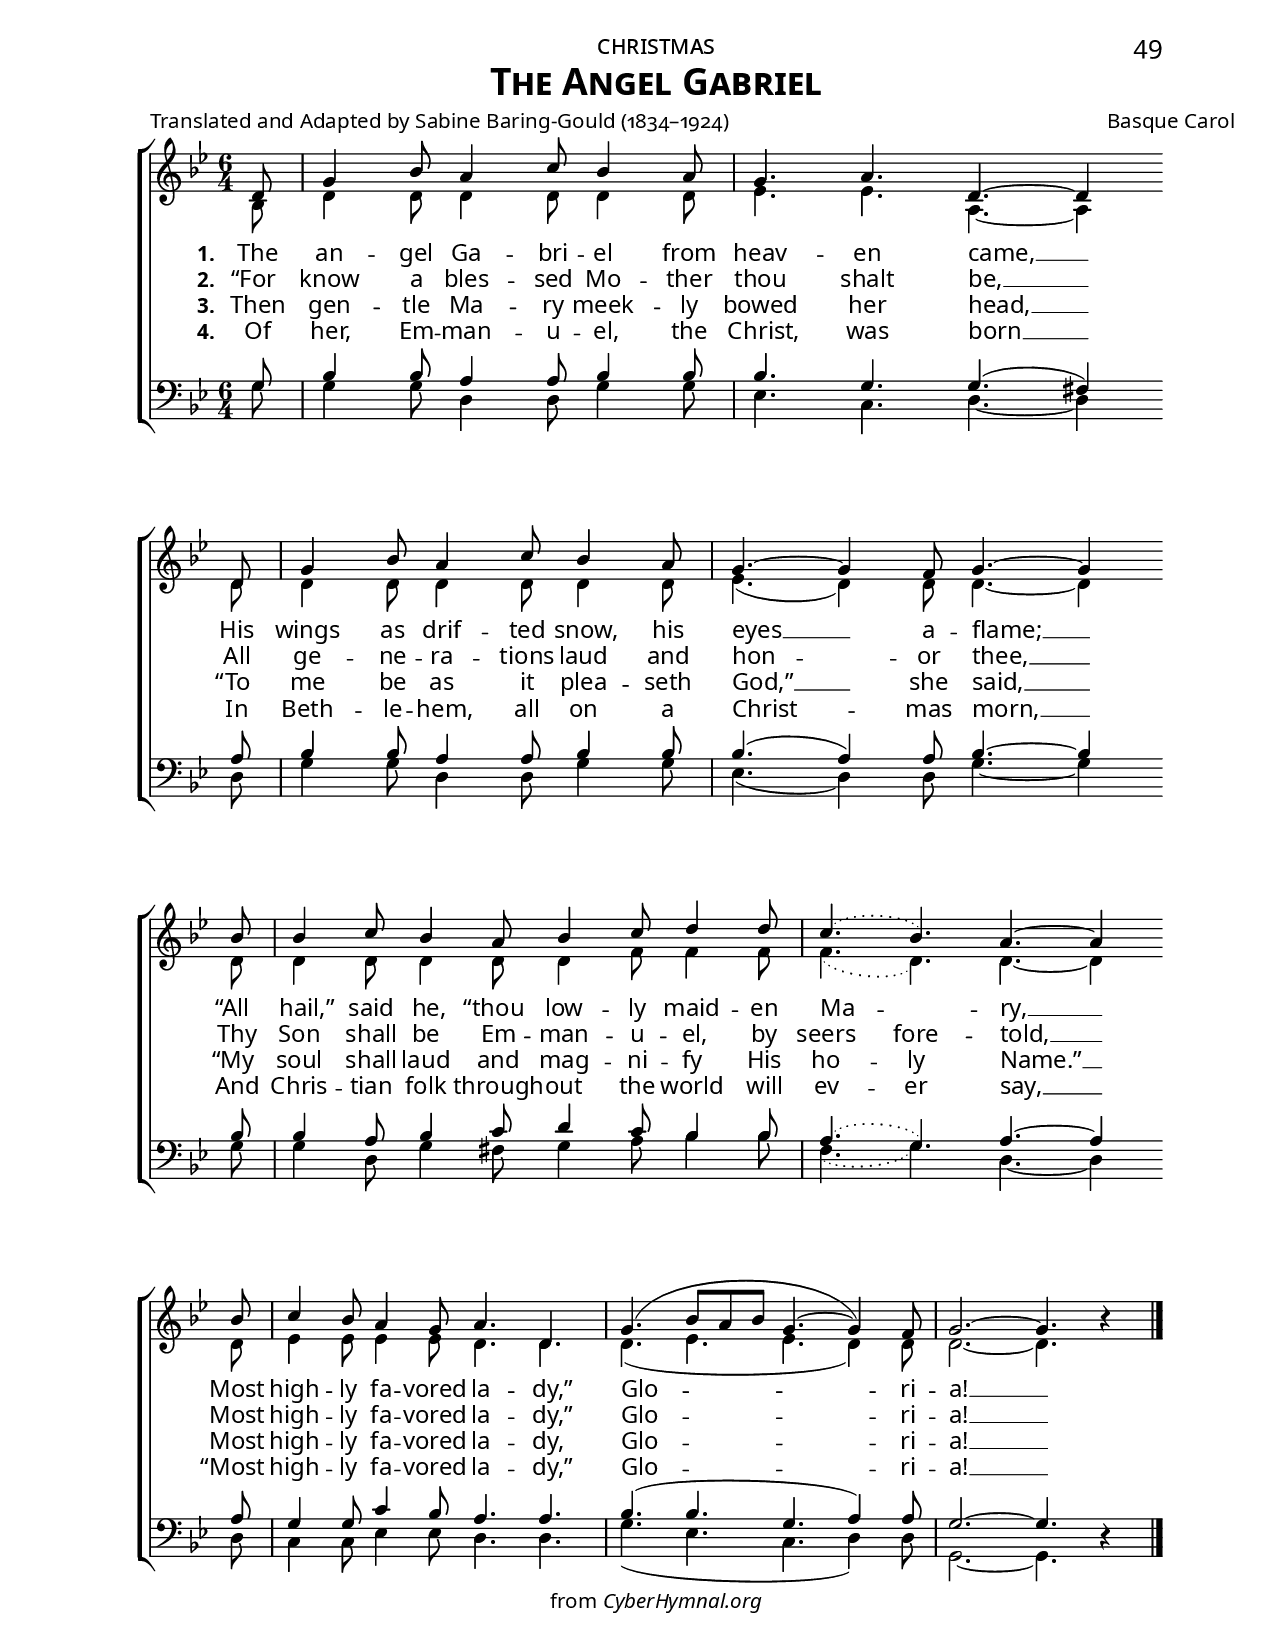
\version "2.14.2"
\include "util.ly"
\header {
  title = \markup{\override #'(font-name . "Garamond Premier Pro Semibold"){ \abs-fontsize #18 \smallCapsOldStyle"The Angel Gabriel"}}
  poet = \markup\oldStyleNum"Translated and Adapted by Sabine Baring-Gould (1834–1924)"
  composer = \markup\oldStyleNum"Basque Carol"
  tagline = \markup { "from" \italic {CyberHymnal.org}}
}
\paper {
  %print-all-headers = ##t
  paper-height = 11\in
  paper-width = 8.5\in
  indent = 0\in
  %system-system-spacing = #'((basic-distance . 10) (padding . 0))
  %system-system-spacing =
  %  #'((basic-distance . 0)
  %     (minimum-distance . 0)
  %     (padding . -0.35)
  %     (stretchability . 100))
  ragged-last-bottom = ##f
  ragged-bottom = ##f
  two-sided = ##t
  inner-margin = 1\in
  outer-margin = 0.75\in
  top-margin = 0.26\in
  bottom-margin = 0.25\in
  first-page-number = #049
  print-first-page-number = ##t
  headerLine = \markup{\override #'(font-name . "Garamond Premier Pro") \smallCapsOldStyle"christmas"}
  oddHeaderMarkup = \markup\fill-line{
     \override #'(font-name . "Garamond Premier Pro")\abs-fontsize #12.5
     \combine 
        \fill-line{"" \on-the-fly #print-page-number-check-first
        \oldStylePageNum""
        }
        \fill-line{\headerLine}
  }
  evenHeaderMarkup = \markup {
     \override #'(font-name . "Garamond Premier Pro")\abs-fontsize #12.5
     \combine
        \on-the-fly #print-page-number-check-first
        \oldStylePageNum""
        \fill-line{\headerLine}
  }
}
#(set-global-staff-size 18) \paper{ #(define fonts (make-pango-font-tree "Garamond Premier Pro" "Garamond Premier Pro" "Garamond Premier Pro" (/ 18 20))) }
global = {
  \key bes \major
  \time 6/4
}

sopMusic = \relative c' {
  \partial 8 d8 |
  \partial 8*9 g4 bes8 a4 c8 bes4 a8 |
  g4. a d,~ d4 \bar""\break d8 |
  
  \partial 8*9 g4 bes8 a4 c8 bes4 a8 |
  g4.~ g4 f8 g4.~ g4 \bar""\break bes8 |
  
  bes4 c8 bes4 a8 bes4 c8 d4 d8 |
  \slurDotted c4.( bes) \slurSolid a4.~ a4 \bar""\break bes8 |
  
  c4 bes8 a4 g8 a4. d, |
  g4.( bes8[ a bes] g4.~ g4) f8 |
  \partial 8*11 g2.~ g4. bes4\rest \bar "|."
}
sopWords = \lyricmode {
  
}

altoMusic = \relative c' {
  bes8 |
  d4 d8 d4 d8 d4 d8 |
  ees4. ees a,~ a4 d8 |
  
  d4 d8 d4 d8 d4 d8 |
  ees4.( d4) d8 d4.~ d4 d8 |
  
  d4 d8 d4 d8 d4 f8 f4 f8 |
  \slurDotted f4.( d) \slurSolid d4.~ d4 d8 |
  
  ees4 ees8 ees4 ees8 d4. d4. |
  d4.( ees ees d4) d8 |
  d2.~ d4. s4 \bar "|."
}
altoWords = \lyricmode {
  \dropLyricsV
  \set stanza = #"1. "
  The an -- gel Ga -- bri -- el from heav -- en came, __
  His wings as drif -- ted snow, his eyes __ a -- flame; __
  “All hail,” said he, “thou low -- ly maid -- en Ma -- ry, __
  Most high -- ly fa -- vored la -- dy,” Glo -- ri -- a! __
}
altoWordsII = \lyricmode {
  \dropLyricsV
  \set stanza = #"2. "
  “For know a bles -- sed Mo -- ther thou shalt be, __
  All ge -- ne -- ra -- tions laud and hon -- or thee, __
  Thy Son shall be Em -- man -- u -- el, by
  \set ignoreMelismata = ##t
  seers fore -- 
  \unset ignoreMelismata
  told, __
  Most high -- ly fa -- vored la -- dy,”
  Glo -- ri -- a! __
}
altoWordsIII = \lyricmode {
  \dropLyricsV
  \set stanza = #"3. "
  Then gen -- tle Ma -- ry meek -- ly bowed her head, __
  “To me be as it plea -- seth God,” __ she said, __
  “My soul shall laud and mag -- ni -- fy His
  \set ignoreMelismata = ##t
  ho -- ly
  \unset ignoreMelismata
  Name.”
__
  Most high -- ly fa -- vored la -- dy,
  Glo -- ri -- a! __
}
altoWordsIV = \lyricmode {
  \dropLyricsV
  \set stanza = #"4. "
  Of her, Em -- man -- u -- el, the Christ, was born __
  In Beth -- le -- hem, all on a Christ -- mas morn, __
  And Chris -- tian folk through -- out the world will
  \set ignoreMelismata = ##t
  ev -- er
  \unset ignoreMelismata
  say, __
  “Most high -- ly fa -- vored la -- dy,”
  Glo -- ri -- a! __
}

tenorMusic = \relative c' {
  g8 |
  bes4 bes8 a4 a8 bes4 bes8 |
  bes4. g g( fis4) a8 |
  
  bes4 bes8 a4 a8 bes4 bes8 |
  bes4.( a4) a8 bes4.~ bes4 bes8 |
  
  bes4 a8 bes4 c8 d4 c8 bes4 bes8 |
  \slurDotted a4.( g) \slurSolid a~ a4 a8 |
  
  g4 g8 c4 bes8 a4. a |
  bes4.( bes g a4) a8 |
  g2.~ g4. d4\rest \bar "|."
}
tenorWords = \lyricmode {

}

bassMusic = \relative c' {
  g8 |
  g4 g8 d4 d8 g4 g8 |
  ees4. c d~ d4 d8 |
  
  g4 g8 d4 d8 g4 g8 |
  ees4.( d4) d8 g4.~ g4 g8 |
  
  g4 d8 g4 fis8 g4 a8 bes4 bes8 |
  \slurDotted f4.( g) \slurSolid d4.~ d4 d8 |
  
  c4 c8 ees4 ees8 d4. d |
  g( ees c d4) d8 |
  g,2.~ g4. s4 \bar "|."
}
bassWords = \lyricmode {

}

\score {
  <<
   \new ChoirStaff <<
    \new Staff = women <<
      \new Voice = "sopranos" { \voiceOne << \global \sopMusic >> }
      \new Voice = "altos" { \voiceTwo << \global \altoMusic >> }
    >>
    \new Lyrics \with { alignAboveContext = #"women" \override VerticalAxisGroup #'nonstaff-relatedstaff-spacing = #'((basic-distance . 1))} \lyricsto "sopranos" \sopWords
    \new Lyrics = "altosIV"  \with { alignBelowContext = #"women" } \lyricsto "sopranos" \altoWordsIV
    \new Lyrics = "altosIII"  \with { alignBelowContext = #"women" } \lyricsto "sopranos" \altoWordsIII
    \new Lyrics = "altosII"  \with { alignBelowContext = #"women" } \lyricsto "sopranos" \altoWordsII
    \new Lyrics = "altos"  \with { alignBelowContext = #"women" } \lyricsto "sopranos" \altoWords
   \new Staff = men <<
      \clef bass
      \new Voice = "tenors" { \voiceOne << \global \tenorMusic >> }
      \new Voice = "basses" { \voiceTwo << \global \bassMusic >> }
    >>
    \new Lyrics \with { alignAboveContext = #"men" \override VerticalAxisGroup #'nonstaff-relatedstaff-spacing = #'((basic-distance . 1)) } \lyricsto "tenors" \tenorWords
    \new Lyrics \with { alignBelowContext = #"men" \override VerticalAxisGroup #'nonstaff-relatedstaff-spacing = #'((basic-distance . 1)) } \lyricsto "basses" \bassWords
  >>
%    \new PianoStaff << \new Staff { \new Voice { \pianoRH } } \new Staff { \clef "bass" \pianoLH } >>
  >>
  \layout {
  \context {
    \Lyrics
    \override LyricText #'font-size = #1.3
  }
    \context {
      \Score
      %\override SpacingSpanner #'base-shortest-duration = #(ly:make-moment 1 8)
      %\override SpacingSpanner #'common-shortest-duration = #(ly:make-moment 1 4)
    }
    \context {
      % Remove all empty staves
      % \Staff \RemoveEmptyStaves \override VerticalAxisGroup #'remove-first = ##t
    }
    \context {
      \Lyrics
      \override LyricText #'X-offset = #center-on-word
    }
  }
}

